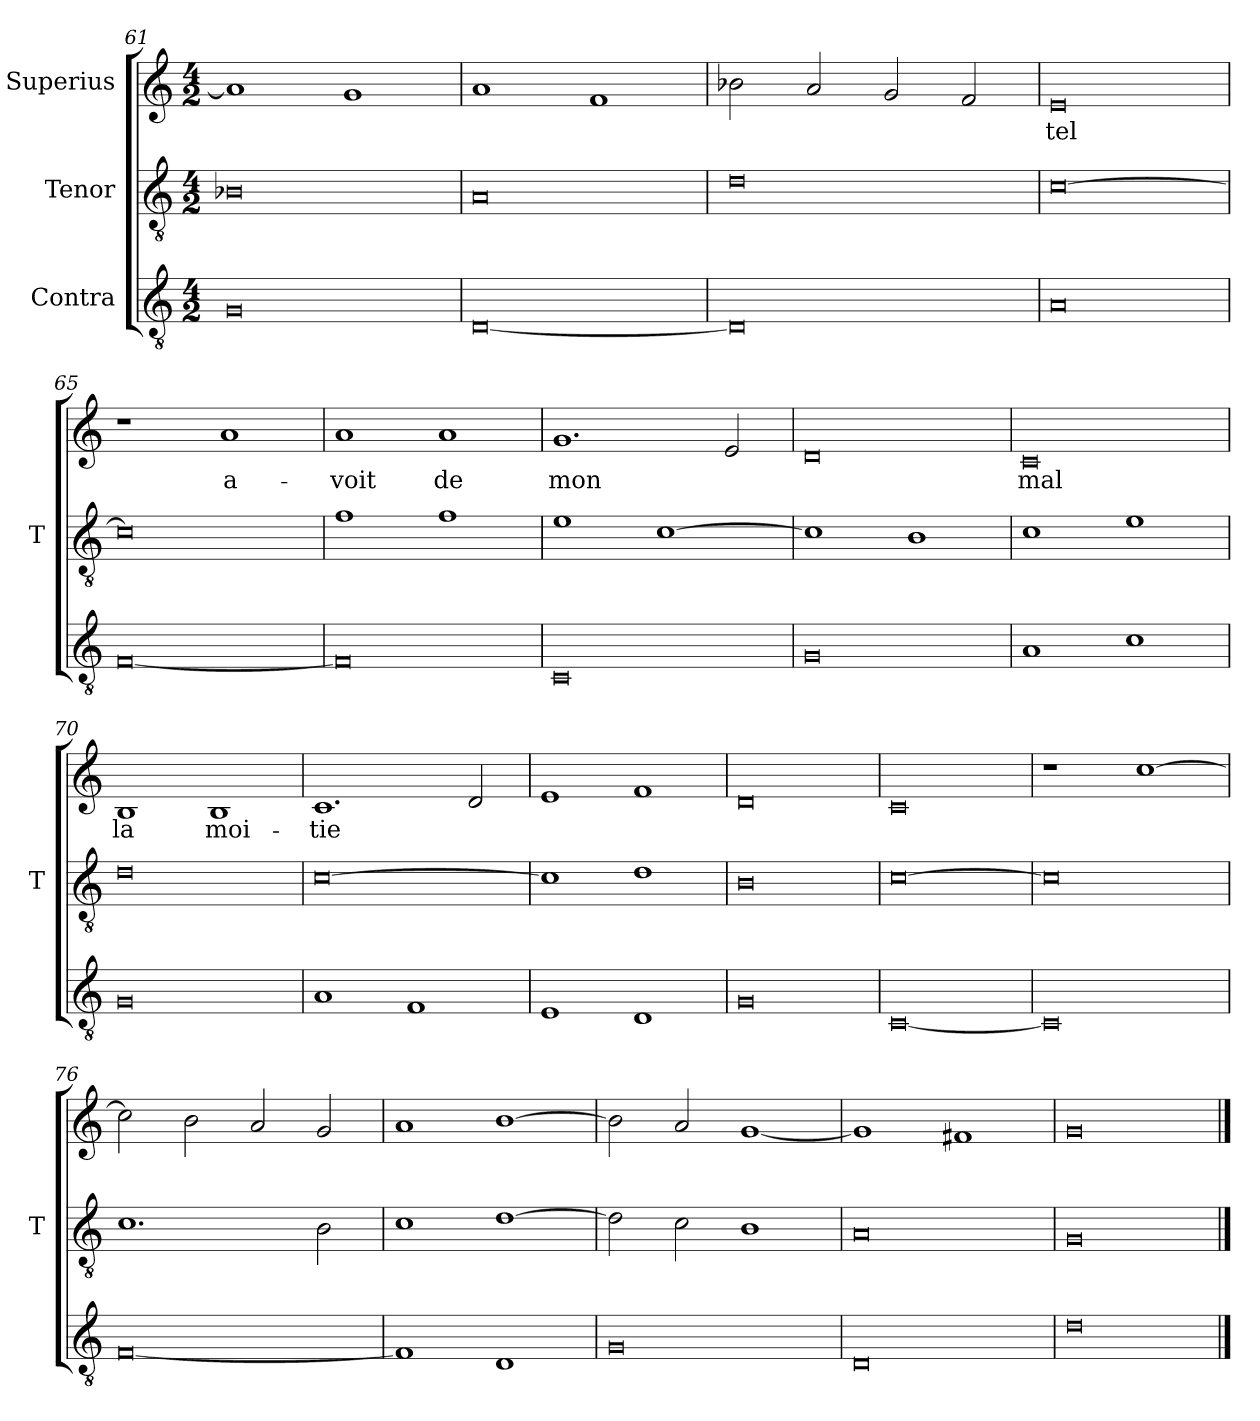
**kern	**kern	**kern	**text
*part3	*part2	*part1	*part1
*staff3	*staff2	*staff1	*staff1
*I"Contra	*I"Tenor	*I"Superius	*
*	*I'T	*	*
*clefGv2	*clefGv2	*clefG2	*
*M4/2	*M4/2	*M4/2	*
=61	=61	=61	=61
0G	0B-X	1a]	.
.	.	1g	.
=62	=62	=62	=62
[0D	0A	1a	.
.	.	1f	.
=63	=63	=63	=63
0D]	0d	2b-X	.
.	.	2a	.
.	.	2g	.
.	.	2f	.
=64	=64	=64	=64
0A	[0c	0e	-tel
=65	=65	=65	=65
[0F	0c]	1r	.
.	.	1a	a-
=66	=66	=66	=66
0F]	1f	1a	-voit
.	1f	1a	-de
=67	=67	=67	=67
0C	1e	1.g	-mon
.	[1c	.	.
.	.	2e	.
=68	=68	=68	=68
0G	1c]	0d	.
.	1B	.	.
=69	=69	=69	=69
1A	1c	0c	-mal
1c	1e	.	.
=70	=70	=70	=70
0G	0d	1B	-la
.	.	1B	moi-
=71	=71	=71	=71
1A	[0c	1.c	-tie
1F	.	.	.
.	.	2d	.
=72	=72	=72	=72
1E	1c]	1e	.
1D	1d	1f	.
=73	=73	=73	=73
0G	0B	0d	.
=74	=74	=74	=74
[0C	[0c	0c	.
=75	=75	=75	=75
0C]	0c]	1r	.
.	.	[1cc	.
=76	=76	=76	=76
[0F	1.c	2cc]	.
.	.	2b	.
.	.	2a	.
.	2B	2g	.
=77	=77	=77	=77
1F]	1c	1a	.
1D	[1d	[1b	.
=78	=78	=78	=78
0G	2d]	2b]	.
.	2c	2a	.
.	1B	[1g	.
=79	=79	=79	=79
0D	0A	1g]	.
.	.	1f#X	.
=80	=80	=80	=80
0d	0G	0g	.
==	==	==	==
*-	*-	*-	*-
